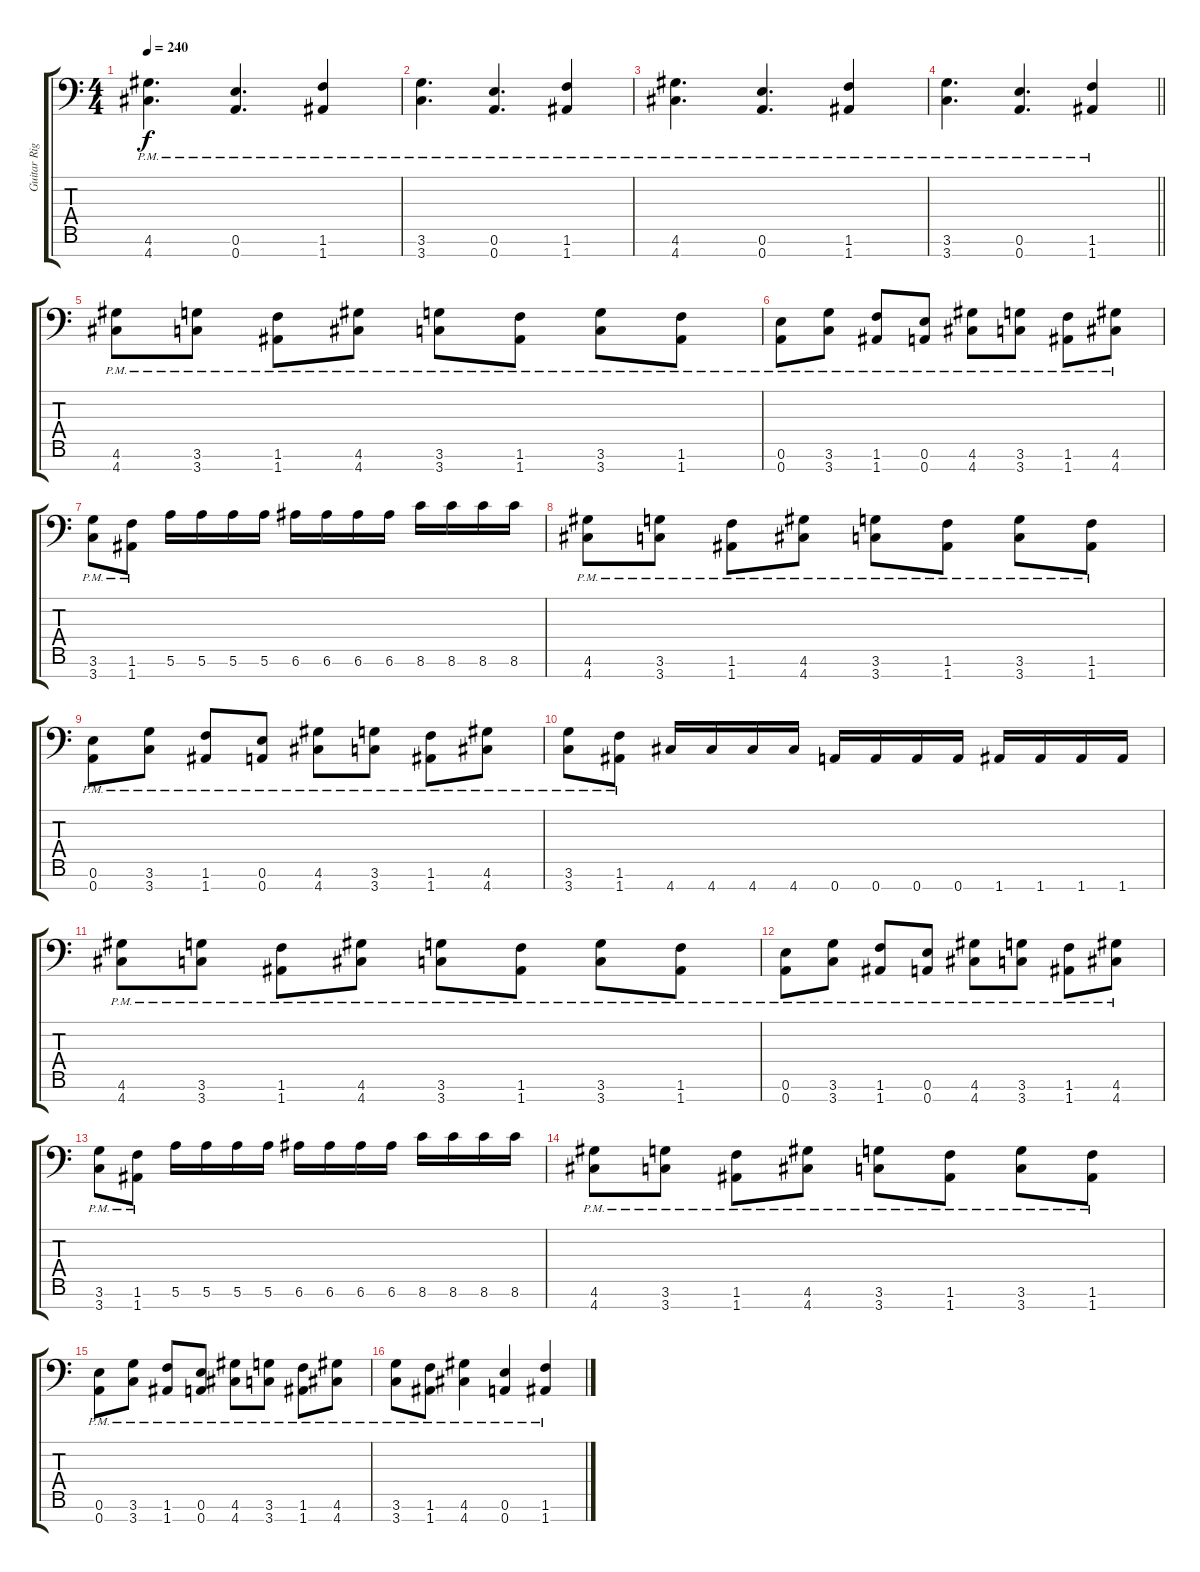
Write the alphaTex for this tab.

\track ("Guitar Right" "Guitar Rig") {instrument distortionguitar}
\staff {score tabs}
\tuning (E4 B3 G3 D3 A2 E2 A1) {hide}
\ts (4 4)
\tempo 240
\clef f4
\ks c
(4.6{pm} 4.7{pm}).4{d dy f} (0.6{pm} 0.7{pm}).4{d} (1.6{pm} 1.7{pm}).4 |
(3.6{pm} 3.7{pm}).4{d} (0.6{pm} 0.7{pm}).4{d} (1.6{pm} 1.7{pm}).4 |
(4.6{pm} 4.7{pm}).4{d} (0.6{pm} 0.7{pm}).4{d} (1.6{pm} 1.7{pm}).4 |
\barLineRight lightlight
(3.6{pm} 3.7{pm}).4{d} (0.6{pm} 0.7{pm}).4{d} (1.6{pm} 1.7{pm}).4 |
\section ("" "")
(4.6{pm} 4.7{pm}).8 (3.6{pm} 3.7{pm}).8 (1.6{pm} 1.7{pm}).8 (4.6{pm} 4.7{pm}).8 (3.6{pm} 3.7{pm}).8 (1.6{pm} 1.7{pm}).8 (3.6{pm} 3.7{pm}).8 (1.6{pm} 1.7{pm}).8 |
(0.6{pm} 0.7{pm}).8 (3.6{pm} 3.7{pm}).8 (1.6{pm} 1.7{pm}).8 (0.6{pm} 0.7{pm}).8 (4.6{pm} 4.7{pm}).8 (3.6{pm} 3.7{pm}).8 (1.6{pm} 1.7{pm}).8 (4.6{pm} 4.7{pm}).8 |
(3.6{pm} 3.7{pm}).8 (1.6{pm} 1.7{pm}).8 5.6.16 5.6.16 5.6.16 5.6.16 6.6.16 6.6.16 6.6.16 6.6.16 8.6.16 8.6.16 8.6.16 8.6.16 |
(4.6{pm} 4.7{pm}).8 (3.6{pm} 3.7{pm}).8 (1.6{pm} 1.7{pm}).8 (4.6{pm} 4.7{pm}).8 (3.6{pm} 3.7{pm}).8 (1.6{pm} 1.7{pm}).8 (3.6{pm} 3.7{pm}).8 (1.6{pm} 1.7{pm}).8 |
(0.6{pm} 0.7{pm}).8 (3.6{pm} 3.7{pm}).8 (1.6{pm} 1.7{pm}).8 (0.6{pm} 0.7{pm}).8 (4.6{pm} 4.7{pm}).8 (3.6{pm} 3.7{pm}).8 (1.6{pm} 1.7{pm}).8 (4.6{pm} 4.7{pm}).8 |
(3.6{pm} 3.7{pm}).8 (1.6{pm} 1.7{pm}).8 4.7.16 4.7.16 4.7.16 4.7.16 0.7.16 0.7.16 0.7.16 0.7.16 1.7.16 1.7.16 1.7.16 1.7.16 |
(4.6{pm} 4.7{pm}).8 (3.6{pm} 3.7{pm}).8 (1.6{pm} 1.7{pm}).8 (4.6{pm} 4.7{pm}).8 (3.6{pm} 3.7{pm}).8 (1.6{pm} 1.7{pm}).8 (3.6{pm} 3.7{pm}).8 (1.6{pm} 1.7{pm}).8 |
(0.6{pm} 0.7{pm}).8 (3.6{pm} 3.7{pm}).8 (1.6{pm} 1.7{pm}).8 (0.6{pm} 0.7{pm}).8 (4.6{pm} 4.7{pm}).8 (3.6{pm} 3.7{pm}).8 (1.6{pm} 1.7{pm}).8 (4.6{pm} 4.7{pm}).8 |
(3.6{pm} 3.7{pm}).8 (1.6{pm} 1.7{pm}).8 5.6.16 5.6.16 5.6.16 5.6.16 6.6.16 6.6.16 6.6.16 6.6.16 8.6.16 8.6.16 8.6.16 8.6.16 |
(4.6{pm} 4.7{pm}).8 (3.6{pm} 3.7{pm}).8 (1.6{pm} 1.7{pm}).8 (4.6{pm} 4.7{pm}).8 (3.6{pm} 3.7{pm}).8 (1.6{pm} 1.7{pm}).8 (3.6{pm} 3.7{pm}).8 (1.6{pm} 1.7{pm}).8 |
(0.6{pm} 0.7{pm}).8 (3.6{pm} 3.7{pm}).8 (1.6{pm} 1.7{pm}).8 (0.6{pm} 0.7{pm}).8 (4.6{pm} 4.7{pm}).8 (3.6{pm} 3.7{pm}).8 (1.6{pm} 1.7{pm}).8 (4.6{pm} 4.7{pm}).8 |
(3.6{pm} 3.7{pm}).8 (1.6{pm} 1.7{pm}).8 (4.6{pm} 4.7{pm}).4 (0.6{pm} 0.7{pm}).4 (1.6{pm} 1.7{pm}).4
